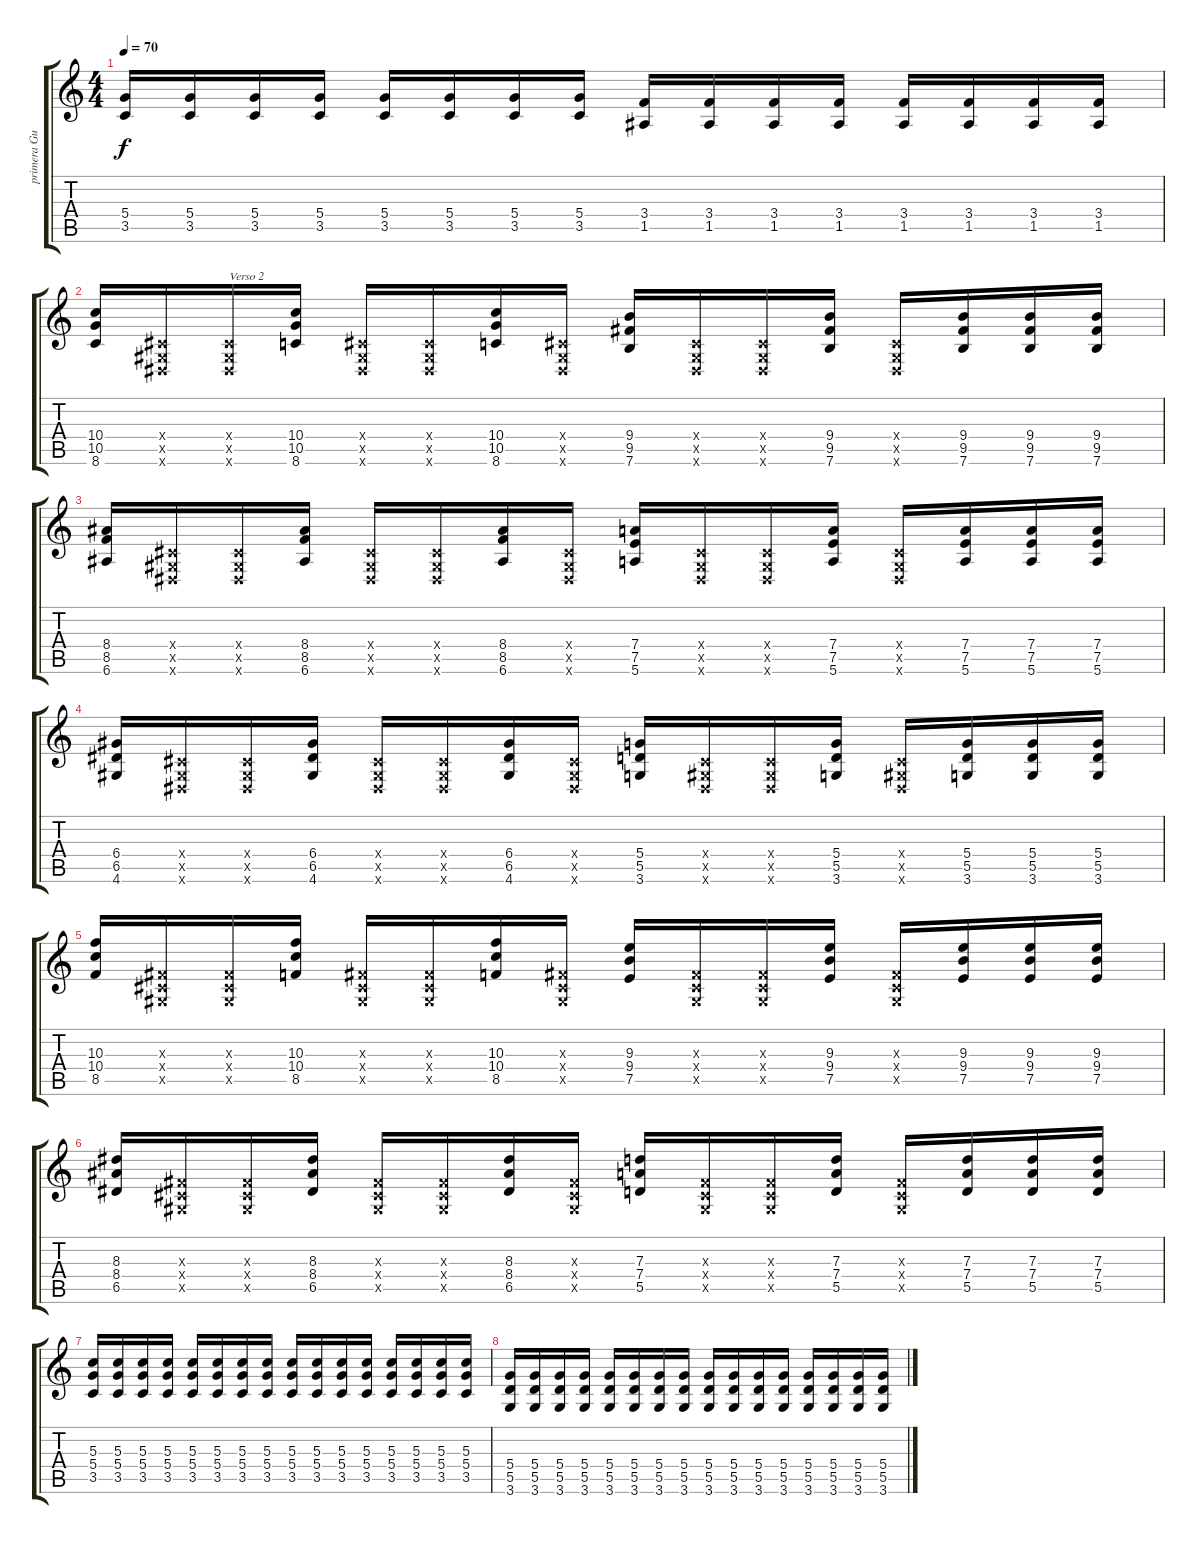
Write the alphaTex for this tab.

\track ("primera Guitarra" "primera Gu") {instrument distortionguitar}
\staff {score tabs}
\tuning (E4 B3 G3 D3 A2 E2) {hide}
\ts (4 4)
\tempo 70
\clef g2
\ks c
(5.4 3.5).16{dy f} (5.4 3.5).16 (5.4 3.5).16 (5.4 3.5).16 (5.4 3.5).16 (5.4 3.5).16 (5.4 3.5).16 (5.4 3.5).16 (3.4 1.5).16 (3.4 1.5).16 (3.4 1.5).16 (3.4 1.5).16 (3.4 1.5).16 (3.4 1.5).16 (3.4 1.5).16 (3.4 1.5).16 |
(10.4 10.5 8.6).16 (-1.4{x} -1.5{x} -1.6{x}).16 (-1.4{x} -1.5{x} -1.6{x}).16{txt "Verso 2"} (10.4 10.5 8.6).16 (-1.4{x} -1.5{x} -1.6{x}).16 (-1.4{x} -1.5{x} -1.6{x}).16 (10.4 10.5 8.6).16 (-1.4{x} -1.5{x} -1.6{x}).16 (9.4 9.5 7.6).16 (-1.4{x} -1.5{x} -1.6{x}).16 (-1.4{x} -1.5{x} -1.6{x}).16 (9.4 9.5 7.6).16 (-1.4{x} -1.5{x} -1.6{x}).16 (9.4 9.5 7.6).16 (9.4 9.5 7.6).16 (9.4 9.5 7.6).16 |
(8.4 8.5 6.6).16 (-1.4{x} -1.5{x} -1.6{x}).16 (-1.4{x} -1.5{x} -1.6{x}).16 (8.4 8.5 6.6).16 (-1.4{x} -1.5{x} -1.6{x}).16 (-1.4{x} -1.5{x} -1.6{x}).16 (8.4 8.5 6.6).16 (-1.4{x} -1.5{x} -1.6{x}).16 (7.4 7.5 5.6).16 (-1.4{x} -1.5{x} -1.6{x}).16 (-1.4{x} -1.5{x} -1.6{x}).16 (7.4 7.5 5.6).16 (-1.4{x} -1.5{x} -1.6{x}).16 (7.4 7.5 5.6).16 (7.4 7.5 5.6).16 (7.4 7.5 5.6).16 |
(6.4 6.5 4.6).16 (-1.4{x} -1.5{x} -1.6{x}).16 (-1.4{x} -1.5{x} -1.6{x}).16 (6.4 6.5 4.6).16 (-1.4{x} -1.5{x} -1.6{x}).16 (-1.4{x} -1.5{x} -1.6{x}).16 (6.4 6.5 4.6).16 (-1.4{x} -1.5{x} -1.6{x}).16 (5.4 5.5 3.6).16 (-1.4{x} -1.5{x} -1.6{x}).16 (-1.4{x} -1.5{x} -1.6{x}).16 (5.4 5.5 3.6).16 (-1.4{x} -1.5{x} -1.6{x}).16 (5.4 5.5 3.6).16 (5.4 5.5 3.6).16 (5.4 5.5 3.6).16 |
(10.3 10.4 8.5).16 (-1.3{x} -1.4{x} -1.5{x}).16 (-1.3{x} -1.4{x} -1.5{x}).16 (10.3 10.4 8.5).16 (-1.3{x} -1.4{x} -1.5{x}).16 (-1.3{x} -1.4{x} -1.5{x}).16 (10.3 10.4 8.5).16 (-1.3{x} -1.4{x} -1.5{x}).16 (9.3 9.4 7.5).16 (-1.3{x} -1.4{x} -1.5{x}).16 (-1.3{x} -1.4{x} -1.5{x}).16 (9.3 9.4 7.5).16 (-1.3{x} -1.4{x} -1.5{x}).16 (9.3 9.4 7.5).16 (9.3 9.4 7.5).16 (9.3 9.4 7.5).16 |
(8.3 8.4 6.5).16 (-1.3{x} -1.4{x} -1.5{x}).16 (-1.3{x} -1.4{x} -1.5{x}).16 (8.3 8.4 6.5).16 (-1.3{x} -1.4{x} -1.5{x}).16 (-1.3{x} -1.4{x} -1.5{x}).16 (8.3 8.4 6.5).16 (-1.3{x} -1.4{x} -1.5{x}).16 (7.3 7.4 5.5).16 (-1.3{x} -1.4{x} -1.5{x}).16 (-1.3{x} -1.4{x} -1.5{x}).16 (7.3 7.4 5.5).16 (-1.3{x} -1.4{x} -1.5{x}).16 (7.3 7.4 5.5).16 (7.3 7.4 5.5).16 (7.3 7.4 5.5).16 |
(5.3 5.4 3.5).16 (5.3 5.4 3.5).16 (5.3 5.4 3.5).16 (5.3 5.4 3.5).16 (5.3 5.4 3.5).16 (5.3 5.4 3.5).16 (5.3 5.4 3.5).16 (5.3 5.4 3.5).16 (5.3 5.4 3.5).16 (5.3 5.4 3.5).16 (5.3 5.4 3.5).16 (5.3 5.4 3.5).16 (5.3 5.4 3.5).16 (5.3 5.4 3.5).16 (5.3 5.4 3.5).16 (5.3 5.4 3.5).16 |
(5.4 5.5 3.6).16 (5.4 5.5 3.6).16 (5.4 5.5 3.6).16 (5.4 5.5 3.6).16 (5.4 5.5 3.6).16 (5.4 5.5 3.6).16 (5.4 5.5 3.6).16 (5.4 5.5 3.6).16 (5.4 5.5 3.6).16 (5.4 5.5 3.6).16 (5.4 5.5 3.6).16 (5.4 5.5 3.6).16 (5.4 5.5 3.6).16 (5.4 5.5 3.6).16 (5.4 5.5 3.6).16 (5.4 5.5 3.6).16
